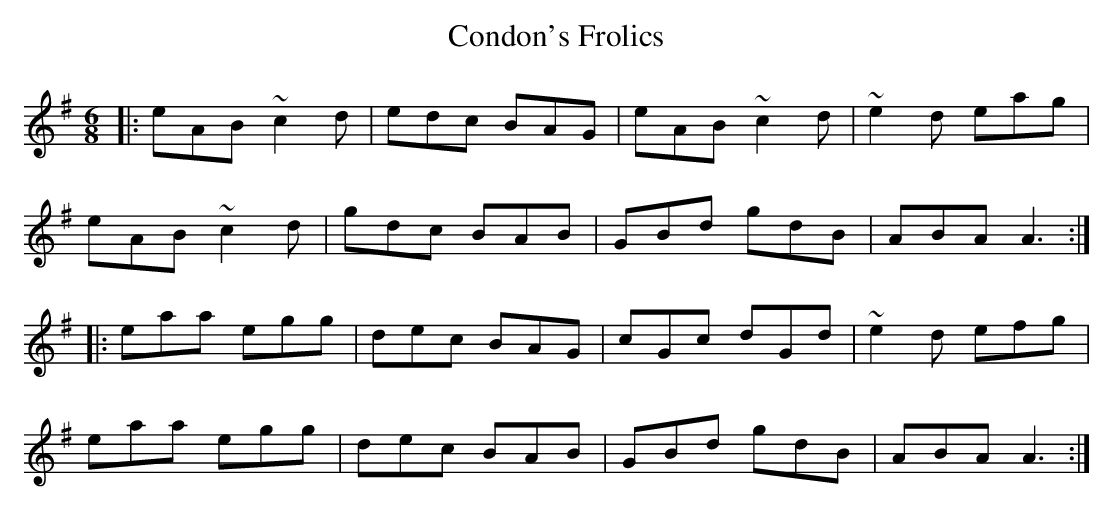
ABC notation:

X:1
T: Condon's Frolics
M: 6/8
L: 1/8
K: Ador
|:eAB ~c2d|edc BAG|eAB ~c2d|~e2d eag|
eAB ~c2d|gdc BAB|GBd gdB|ABA A3:|
|:eaa egg|dec BAG|cGc dGd|~e2d efg|
eaa egg|dec BAB|GBd gdB|ABA A3:|
